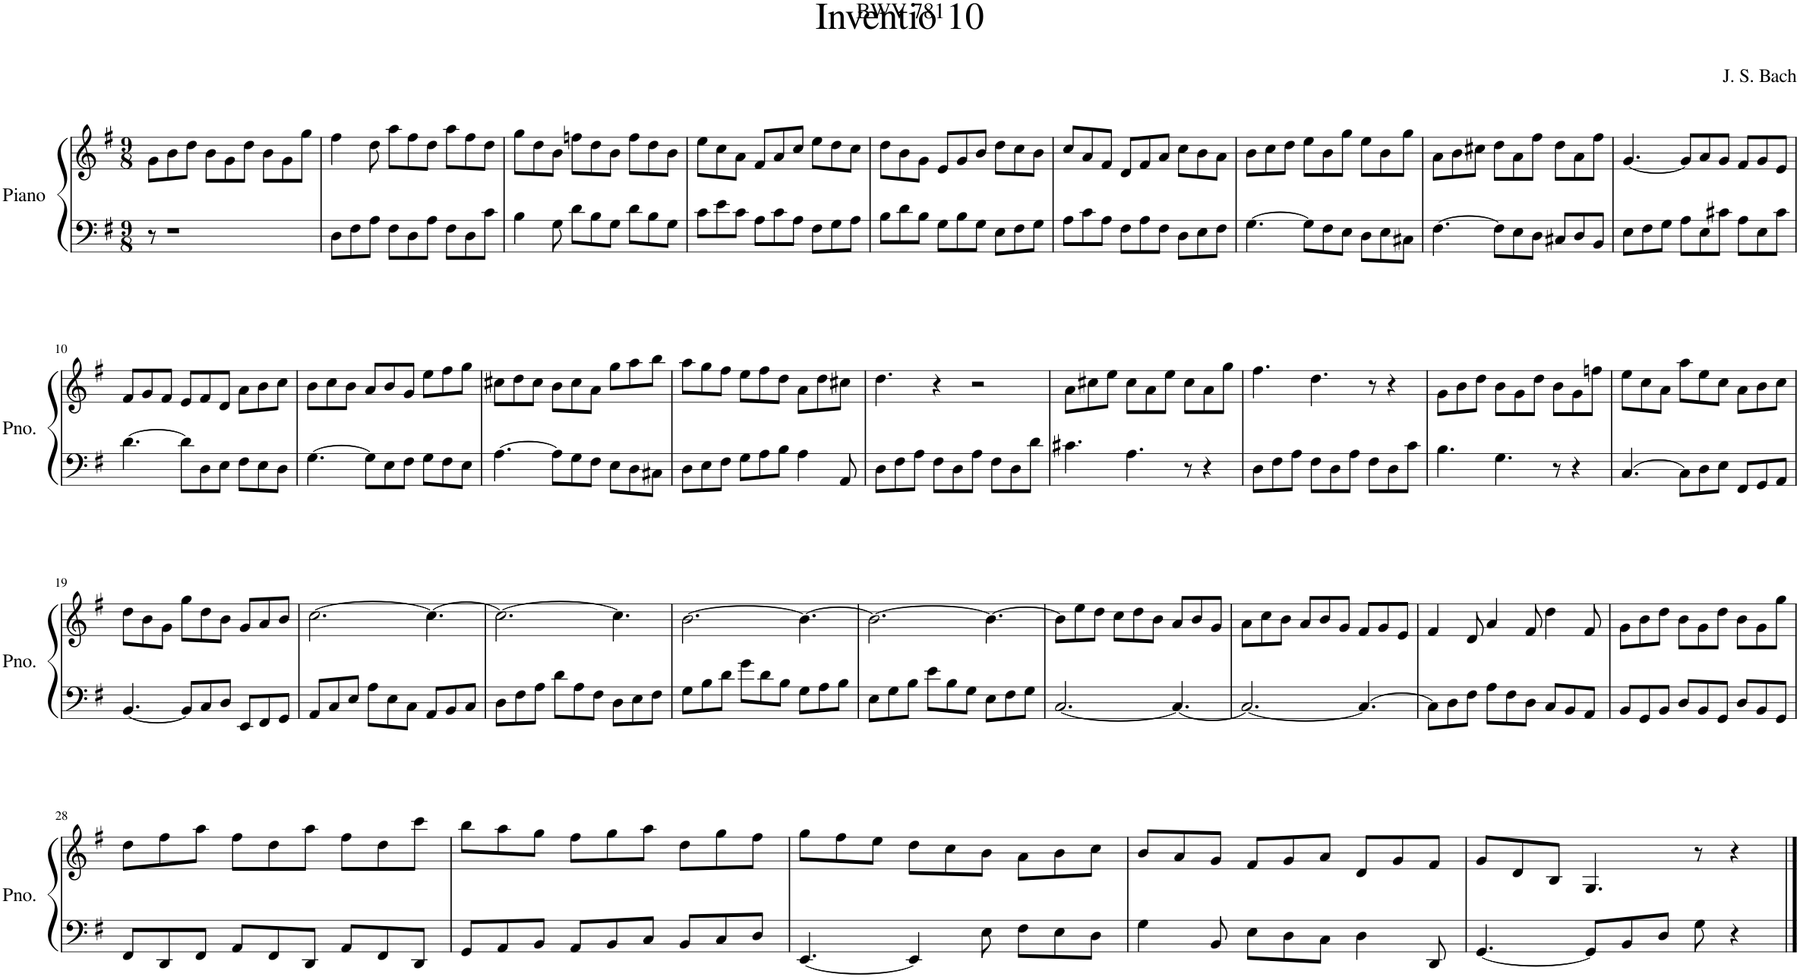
**kern	**kern
*part1	*part1
*staff2	*staff1
*I"Piano	*
*I'Pno.	*
*clefF4	*clefG2
*k[f#]	*k[f#]
*M9/8	*M9/8
=1	=1
8r	8g\L
1r	8b\
.	8dd\J
.	8b\L
.	8g\
.	8dd\J
.	8b\L
.	8g\
.	8gg\J
=2	=2
8D\L	4ff#\
8F#\	.
8A\J	8dd\
8F#\L	8aa\L
8D\	8ff#\
8A\J	8dd\J
8F#\L	8aa\L
8D\	8ff#\
8c\J	8dd\J
=3	=3
4B\	8gg\L
.	8dd\
8G\	8b\J
8d\L	8ffn\L
8B\	8dd\
8G\J	8b\J
8d\L	8ff\L
8B\	8dd\
8G\J	8b\J
=4	=4
8c\L	8ee\L
8e\	8cc\
8c\J	8a\J
8A\L	8f#/L
8c\	8a/
8A\J	8cc/J
8F#\L	8ee\L
8G\	8dd\
8A\J	8cc\J
=5	=5
8B\L	8dd\L
8d\	8b\
8B\J	8g\J
8G\L	8e/L
8B\	8g/
8G\J	8b/J
8E\L	8dd\L
8F#\	8cc\
8G\J	8b\J
=6	=6
8A\L	8cc/L
8c\	8a/
8A\J	8f#/J
8F#\L	8d/L
8A\	8f#/
8F#\J	8a/J
8D\L	8cc\L
8E\	8b\
8F#\J	8a\J
=7	=7
[4.G\	8b\L
.	8cc\
.	8dd\J
8G\L]	8ee\L
8F#\	8b\
8E\J	8gg\J
8D\L	8ee\L
8E\	8b\
8C#X\J	8gg\J
=8	=8
[4.F#\	8a\L
.	8b\
.	8cc#X\J
8F#\L]	8dd\L
8E\	8a\
8D\J	8ff#\J
8C#X/L	8dd\L
8D/	8a\
8BB/J	8ff#\J
=9	=9
8E\L	[4.g/
8F#\	.
8G\J	.
8A\L	8g/L]
8E\	8a/
8c#X\J	8g/J
8A\L	8f#/L
8E\	8g/
8c#\J	8e/J
!!LO:LB:g=z
=10	=10
[4.d\	8f#/L
.	8g/
.	8f#/J
8d\L]	8e/L
8D\	8f#/
8E\J	8d/J
8F#\L	8a\L
8E\	8b\
8D\J	8cc\J
=11	=11
[4.G\	8b\L
.	8cc\
.	8b\J
8G\L]	8a/L
8E\	8b/
8F#\J	8g/J
8G\L	8ee\L
8F#\	8ff#\
8E\J	8gg\J
=12	=12
[4.A\	8cc#X\L
.	8dd\
.	8cc#\J
8A\L]	8b\L
8G\	8cc#\
8F#\J	8a\J
8E\L	8gg\L
8D\	8aa\
8C#X\J	8bb\J
=13	=13
8D\L	8aa\L
8E\	8gg\
8F#\J	8ff#\J
8G\L	8ee\L
8A\	8ff#\
8B\J	8dd\J
4A\	8a\L
.	8dd\
8AA/	8cc#X\J
=14	=14
8D\L	4.dd\
8F#\	.
8A\J	.
8F#\L	4r
8D\	.
8A\J	2r
8F#\L	.
8D\	.
8d\J	.
=15	=15
4.c#X\	8a\L
.	8cc#X\
.	8ee\J
4.A\	8cc#\L
.	8a\
.	8ee\J
8r	8cc#\L
4r	8a\
.	8gg\J
=16	=16
8D\L	4.ff#\
8F#\	.
8A\J	.
8F#\L	4.dd\
8D\	.
8A\J	.
8F#\L	8r
8D\	4r
8c\J	.
=17	=17
4.B\	8g\L
.	8b\
.	8dd\J
4.G\	8b\L
.	8g\
.	8dd\J
8r	8b\L
4r	8g\
.	8ffn\J
=18	=18
[4.C/	8ee\L
.	8cc\
.	8a\J
8C\L]	8aa\L
8D\	8ee\
8E\J	8cc\J
8FF#/L	8a\L
8GG/	8b\
8AA/J	8cc\J
!!LO:LB:g=z
=19	=19
[4.BB/	8dd\L
.	8b\
.	8g\J
8BB/L]	8gg\L
8C/	8dd\
8D/J	8b\J
8EE/L	8g/L
8FF#/	8a/
8GG/J	8b/J
=20	=20
8AA/L	[2.cc\
8C/	.
8E/J	.
8A\L	.
8E\	.
8C\J	.
8AA/L	4.cc\_
8BB/	.
8C/J	.
=21	=21
8D\L	2.cc\_
8F#\	.
8A\J	.
8d\L	.
8A\	.
8F#\J	.
8D\L	4.cc\]
8E\	.
8F#\J	.
=22	=22
8G\L	[2.b\
8B\	.
8d\J	.
8g\L	.
8d\	.
8B\J	.
8G\L	4.b\_
8A\	.
8B\J	.
=23	=23
8E\L	2.b\_
8G\	.
8B\J	.
8e\L	.
8B\	.
8G\J	.
8E\L	4.b\_
8F#\	.
8G\J	.
=24	=24
[2.C/	8b\L]
.	8ee\
.	8dd\J
.	8cc\L
.	8dd\
.	8b\J
4.C/_	8a/L
.	8b/
.	8g/J
=25	=25
2.C/_	8a\L
.	8cc\
.	8b\J
.	8a/L
.	8b/
.	8g/J
4.C/_	8f#/L
.	8g/
.	8e/J
=26	=26
8C\L]	4f#/
8D\	.
8F#\J	8d/
8A\L	4a/
8F#\	.
8D\J	8f#/
8C/L	4dd\
8BB/	.
8AA/J	8f#/
=27	=27
8BB/L	8g\L
8GG/	8b\
8BB/J	8dd\J
8D/L	8b\L
8BB/	8g\
8GG/J	8dd\J
8D/L	8b\L
8BB/	8g\
8GG/J	8gg\J
!!LO:LB:g=z
=28	=28
8FF#/L	8dd\L
8DD/	8ff#\
8FF#/J	8aa\J
8AA/L	8ff#\L
8FF#/	8dd\
8DD/J	8aa\J
8AA/L	8ff#\L
8FF#/	8dd\
8DD/J	8ccc\J
=29	=29
8GG/L	8bb\L
8AA/	8aa\
8BB/J	8gg\J
8AA/L	8ff#\L
8BB/	8gg\
8C/J	8aa\J
8BB/L	8dd\L
8C/	8gg\
8D/J	8ff#\J
=30	=30
[4.EE/	8gg\L
.	8ff#\
.	8ee\J
4EE/]	8dd\L
.	8cc\
8E\	8b\J
8F#\L	8a\L
8E\	8b\
8D\J	8cc\J
=31	=31
4G\	8b/L
.	8a/
8BB/	8g/J
8E\L	8f#/L
8D\	8g/
8C\J	8a/J
4D\	8d/L
.	8g/
8DD/	8f#/J
=32	=32
[4.GG/	8g/L
.	8d/
.	8B/J
8GG/L]	4.G/
8BB/	.
8D/J	.
8G\	8r
4r	4r
==	==
*-	*-
